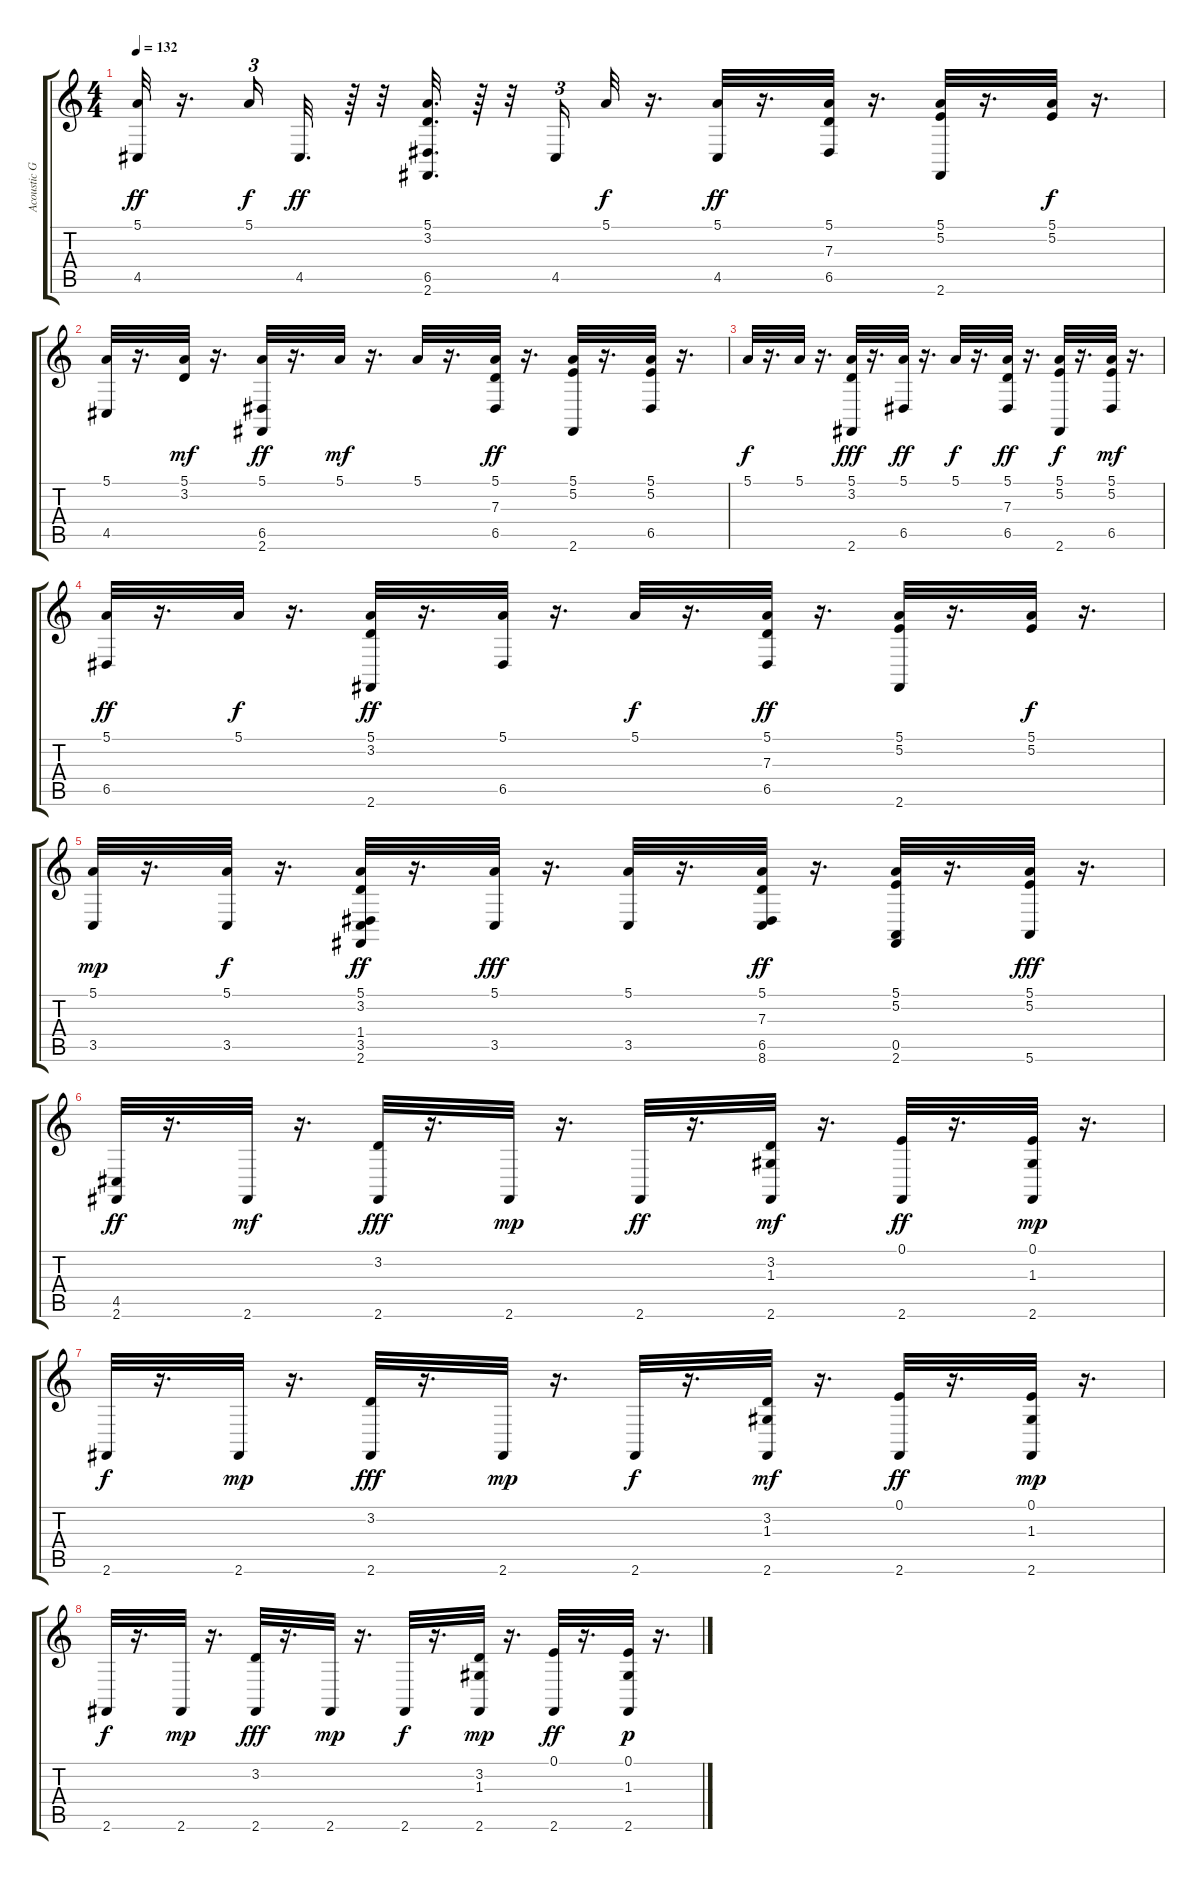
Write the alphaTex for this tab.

\track ("Acoustic Grand" "Acoustic G") {instrument acousticgrandpiano}
\staff {score tabs}
\tuning (E4 B3 G3 D3 A2 E2) {hide}
\ts (4 4)
\tempo 132
\clef g2
\ks c
(5.1 4.5).32{dy ff} r.16{d} 5.1.16{tu (3 2) dy f} 4.5.32{d dy ff} r.64 r.32 (5.1 3.2 6.5 2.6).32{d} r.64 r.32 4.5.16{tu (3 2)} 5.1.32{dy f} r.16{d} (5.1 4.5).32{dy ff} r.16{d} (5.1 7.3 6.5).32 r.16{d} (5.1 5.2 2.6).32 r.16{d} (5.1 5.2).32{dy f} r.16{d} |
(5.1 4.5).32 r.16{d} (5.1 3.2).32{dy mf} r.16{d} (5.1 6.5 2.6).32{dy ff} r.16{d} 5.1.32{dy mf} r.16{d} 5.1.32 r.16{d} (5.1 7.3 6.5).32{dy ff} r.16{d} (5.1 5.2 2.6).32 r.16{d} (5.1 5.2 6.5).32 r.16{d} |
5.1.32{dy f} r.16{d} 5.1.32 r.16{d} (5.1 3.2 2.6).32{dy fff} r.16{d} (5.1 6.5).32{dy ff} r.16{d} 5.1.32{dy f} r.16{d} (5.1 7.3 6.5).32{dy ff} r.16{d} (5.1 5.2 2.6).32{dy f} r.16{d} (5.1 5.2 6.5).32{dy mf} r.16{d} |
(5.1 6.5).32{dy ff} r.16{d} 5.1.32{dy f} r.16{d} (5.1 3.2 2.6).32{dy ff} r.16{d} (5.1 6.5).32 r.16{d} 5.1.32{dy f} r.16{d} (5.1 7.3 6.5).32{dy ff} r.16{d} (5.1 5.2 2.6).32 r.16{d} (5.1 5.2).32{dy f} r.16{d} |
(5.1 3.5).32{dy mp} r.16{d} (5.1 3.5).32{dy f} r.16{d} (5.1 3.2 1.4 3.5 2.6).32{dy ff} r.16{d} (5.1 3.5).32{dy fff} r.16{d} (5.1 3.5).32 r.16{d} (5.1 7.3 6.5 8.6).32{dy ff} r.16{d} (5.1 5.2 0.5 2.6).32 r.16{d} (5.1 5.2 5.6).32{dy fff} r.16{d} |
(4.5 2.6).32{dy ff} r.16{d} 2.6.32{dy mf} r.16{d} (3.2 2.6).32{dy fff} r.16{d} 2.6.32{dy mp} r.16{d} 2.6.32{dy ff} r.16{d} (3.2 1.3 2.6).32{dy mf} r.16{d} (0.1 2.6).32{dy ff} r.16{d} (0.1 1.3 2.6).32{dy mp} r.16{d} |
2.6.32{dy f} r.16{d} 2.6.32{dy mp} r.16{d} (3.2 2.6).32{dy fff} r.16{d} 2.6.32{dy mp} r.16{d} 2.6.32{dy f} r.16{d} (3.2 1.3 2.6).32{dy mf} r.16{d} (0.1 2.6).32{dy ff} r.16{d} (0.1 1.3 2.6).32{dy mp} r.16{d} |
2.6.32{dy f} r.16{d} 2.6.32{dy mp} r.16{d} (3.2 2.6).32{dy fff} r.16{d} 2.6.32{dy mp} r.16{d} 2.6.32{dy f} r.16{d} (3.2 1.3 2.6).32{dy mp} r.16{d} (0.1 2.6).32{dy ff} r.16{d} (0.1 1.3 2.6).32{dy p} r.16{d}
